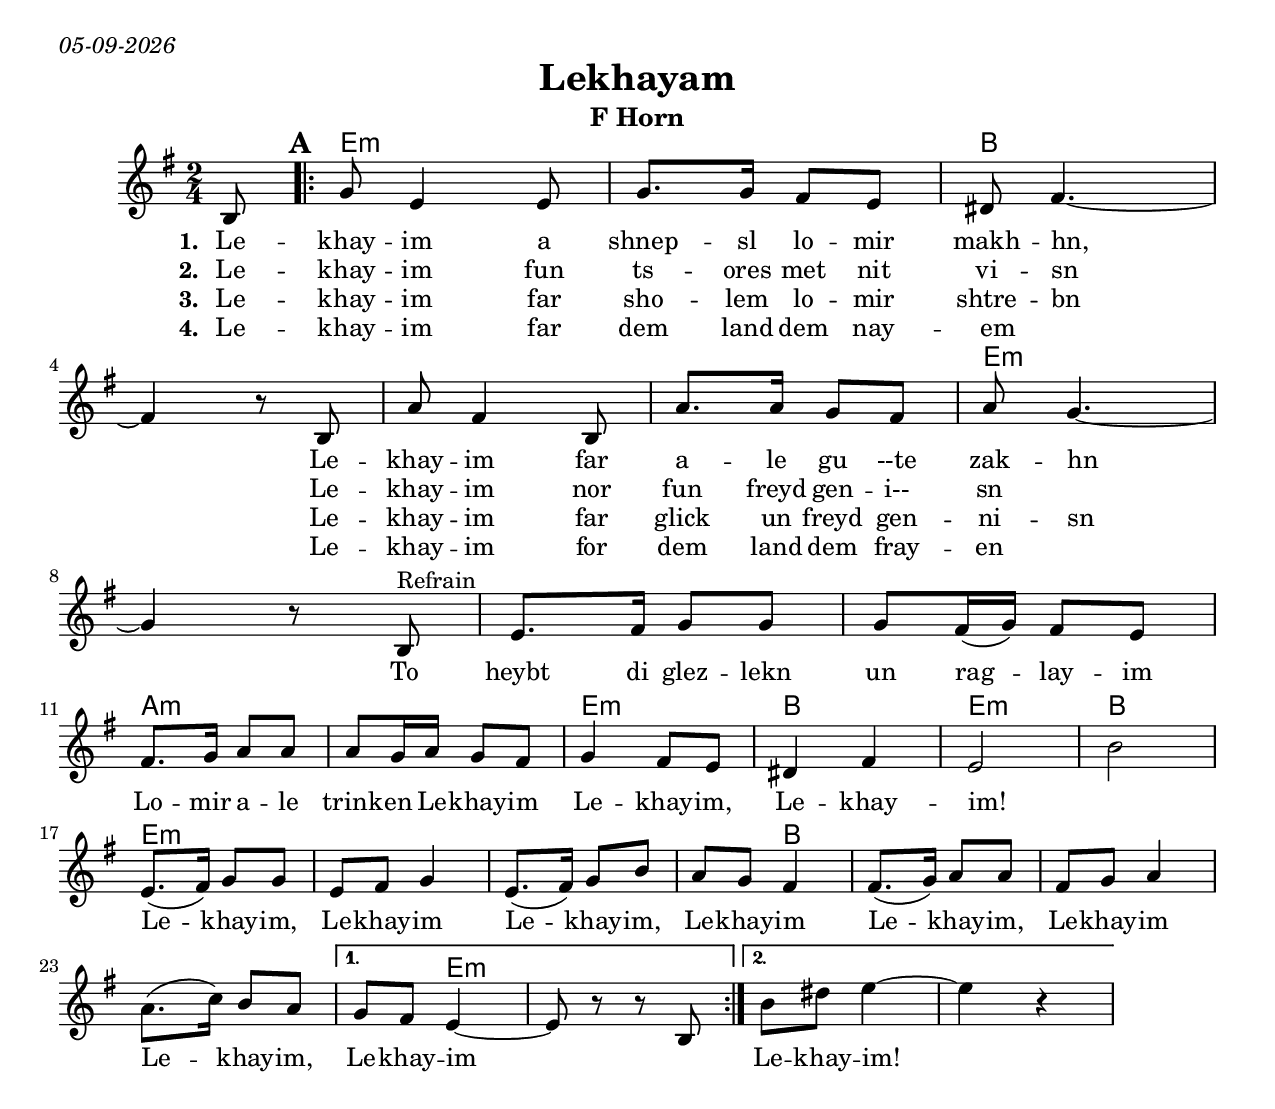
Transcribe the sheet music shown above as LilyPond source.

\version "2.18.0"
\include "english.ly"
\pointAndClickOff
\paper{
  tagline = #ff
  print-all-headers = ##t
  #(set-paper-size "letter")
}
date = #(strftime "%d-%m-%Y" (localtime (current-time)))

\markup{ \italic{ \date }  }

%\markup{ Got something to say? }

global = {
  \clef treble
  \key e \minor
  \time 2/4
  \set Score.markFormatter = #format-mark-box-alphabet
}

%#################################### Melody ########################
%melody =  \transpose c d \relative c' {  %transpose for clarinet
melody = \relative c' {
  \global
  \partial 8 b8   %lead in notes

  \repeat volta 2{
   \mark \default
   g'8 e4 e8
   g8. g16 fs8 e
   ds8 fs4.~ \break
   fs4 r8 b,


   a'8 fs4 b,8
   a'8. a16 g8 fs
   a8 g4.~ \break
   g4 r8 b,^Refrain

   e8. fs16 g8 g
   g8 fs16(g) fs8 e \break
   fs8. g16 a8 a
   a8 g16 a g8 fs

   g4 fs8 e
   ds4 fs
   e2
   b'2  \break

   e,8.(fs16) g8 g
   e8 fs g4
   e8.(fs16) g8 b
   a8 g fs4

   fs8.(g16) a8 a
   fs8 g a4
   a8.(c16)b8 a
  }
  \alternative {
    {g8 fs e4~
    e8 r8 r b}
    {b'8 ds e4~ e4 r }
  }



}
%################################# Lyrics #####################
\addlyrics{ \set stanza = #"1. "

 Le -- khay -- im a shnep -- sl lo -- mir makh -- hn,
 Le -- khay -- im far a -- le gu --te zak -- hn
 To heybt di glez -- lekn un rag -- lay -- im
 Lo -- mir a -- le trink -- en Le -- khay -- im
 Le -- khay -- im, Le -- khay -- im! _
 Le -- khay -- im, Le -- khay -- im
 Le -- khay -- im, Le -- khay -- im
 Le -- khay -- im, Le -- khay -- im
 Le -- khay -- im, Le -- khay -- im
 _ Le -- khay -- im!
}
\addlyrics{ \set stanza = #"2. "
Le -- khay -- im fun ts -- ores met nit vi -- sn
Le -- khay -- im nor fun freyd gen -- i-- sn
}
\addlyrics{ \set stanza = #"3. "
 Le -- khay -- im far sho -- lem lo -- mir shtre -- bn
 Le -- khay -- im far glick un freyd gen -- ni -- sn
}
\addlyrics{ \set stanza = #"4. "
Le -- khay -- im far dem land dem nay -- em _
Le -- khay -- im for dem land dem fray -- en
}
%################################# Chords #######################
harmonies = \chordmode {
  s8
  e2*2:m
  b2*4
  e2*4:m
  a2*2:m
  e2:m
  b2
  e2:m
  b2
  e4*7:m
  b4*8
  e:m

}

\score {
  % transpose score below
  %\transpose c d
  <<
    \new ChordNames {
      \set chordChanges = ##f
      \harmonies
    }
    \new Staff   \melody
  >>
  \header{
    title= "Lekhayam"
    subtitle=""
    composer= ""
    instrument = "F Horn"
    arranger= ""
  }
  \layout{indent = 1.0\cm}
  \midi {
    \tempo 4 = 120

    % \midi { }
  }
}
%{
% more verses:
\markup{}
\markup {
  \font-size #2
  \fill-line {
    \hspace #0.1 % distance from left margin
    \column {
      \line { "1."
	\column {
	  ""
	}
      }
      \hspace #0.2 % vertical distance between verses
      \line { "2."
	\column {
	 ""
	}
      }
    }
    \hspace #0.1  % horiz. distance between columns
    \column {
      \line { "3."
	\column {
	  ""
	}
      }
      \hspace #0.2 % distance between verses
      \line { "4."
	\column {
	 ""
	}
      }
    }
    \hspace #0.1 % distance to right margin
  }
}

%}
